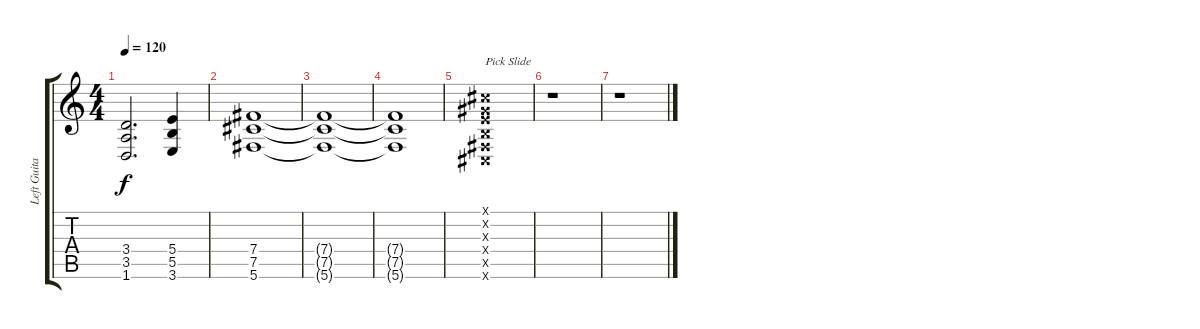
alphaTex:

\track ("Left Guitar" "Left Guita") {instrument distortionguitar}
\staff {score tabs}
\tuning (Db4 Ab3 E3 B2 Gb2 Db2) {hide}
\ts (4 4)
\tempo 120
\clef g2
\ks c
(3.4 3.5 1.6).2{d dy f} (5.4 5.5 3.6).4 |
(7.4 7.5 5.6).1 |
(7.4{t} 7.5{t} 5.6{t}).1 |
(7.4{t} 7.5{t} 5.6{t}).1 |
(0.1{x} 0.2{x} 0.3{x} 0.4{x} 0.5{x} 0.6{x}).1{txt "Pick Slide"} |
r.1 |
r.1
